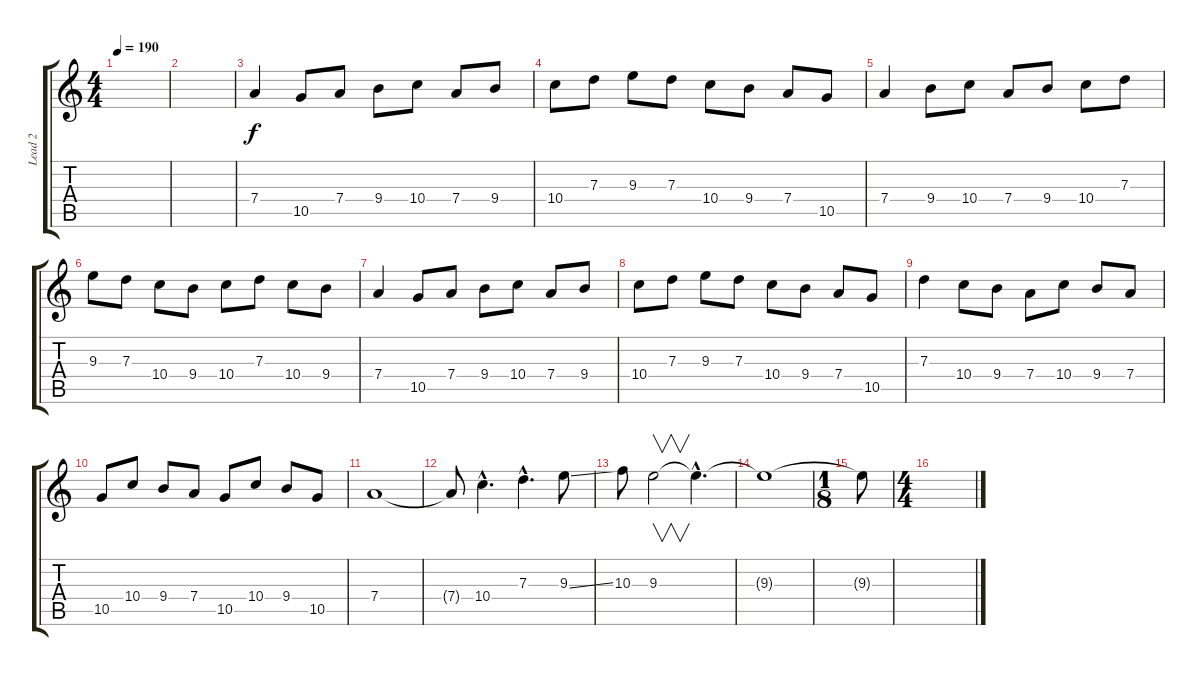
\track ("Lead 2" "Lead 2") {instrument overdrivenguitar}
\staff {score tabs}
\tuning (E4 B3 G3 D3 A2 E2) {hide}
\ts (4 4)
\tempo 190
\clef g2
\ks c
|
|
7.4.4 10.5.8 7.4.8 9.4.8 10.4.8 7.4.8 9.4.8 |
10.4.8 7.3.8 9.3.8 7.3.8 10.4.8 9.4.8 7.4.8 10.5.8 |
7.4.4 9.4.8 10.4.8 7.4.8 9.4.8 10.4.8 7.3.8 |
9.3.8 7.3.8 10.4.8 9.4.8 10.4.8 7.3.8 10.4.8 9.4.8 |
7.4.4 10.5.8 7.4.8 9.4.8 10.4.8 7.4.8 9.4.8 |
10.4.8 7.3.8 9.3.8 7.3.8 10.4.8 9.4.8 7.4.8 10.5.8 |
7.3.4 10.4.8 9.4.8 7.4.8 10.4.8 9.4.8 7.4.8 |
10.5.8 10.4.8 9.4.8 7.4.8 10.5.8 10.4.8 9.4.8 10.5.8 |
7.4.1 |
7.4{t}.8 10.4{hac}.4{d} 7.3{hac}.4{d} 9.3{ss}.8 |
10.3.8 9.3.2{v} 9.3{hac t}.4{d} |
9.3{t}.1 |
\ts (1 8)
9.3{t}.8 |
\ts (4 4)
